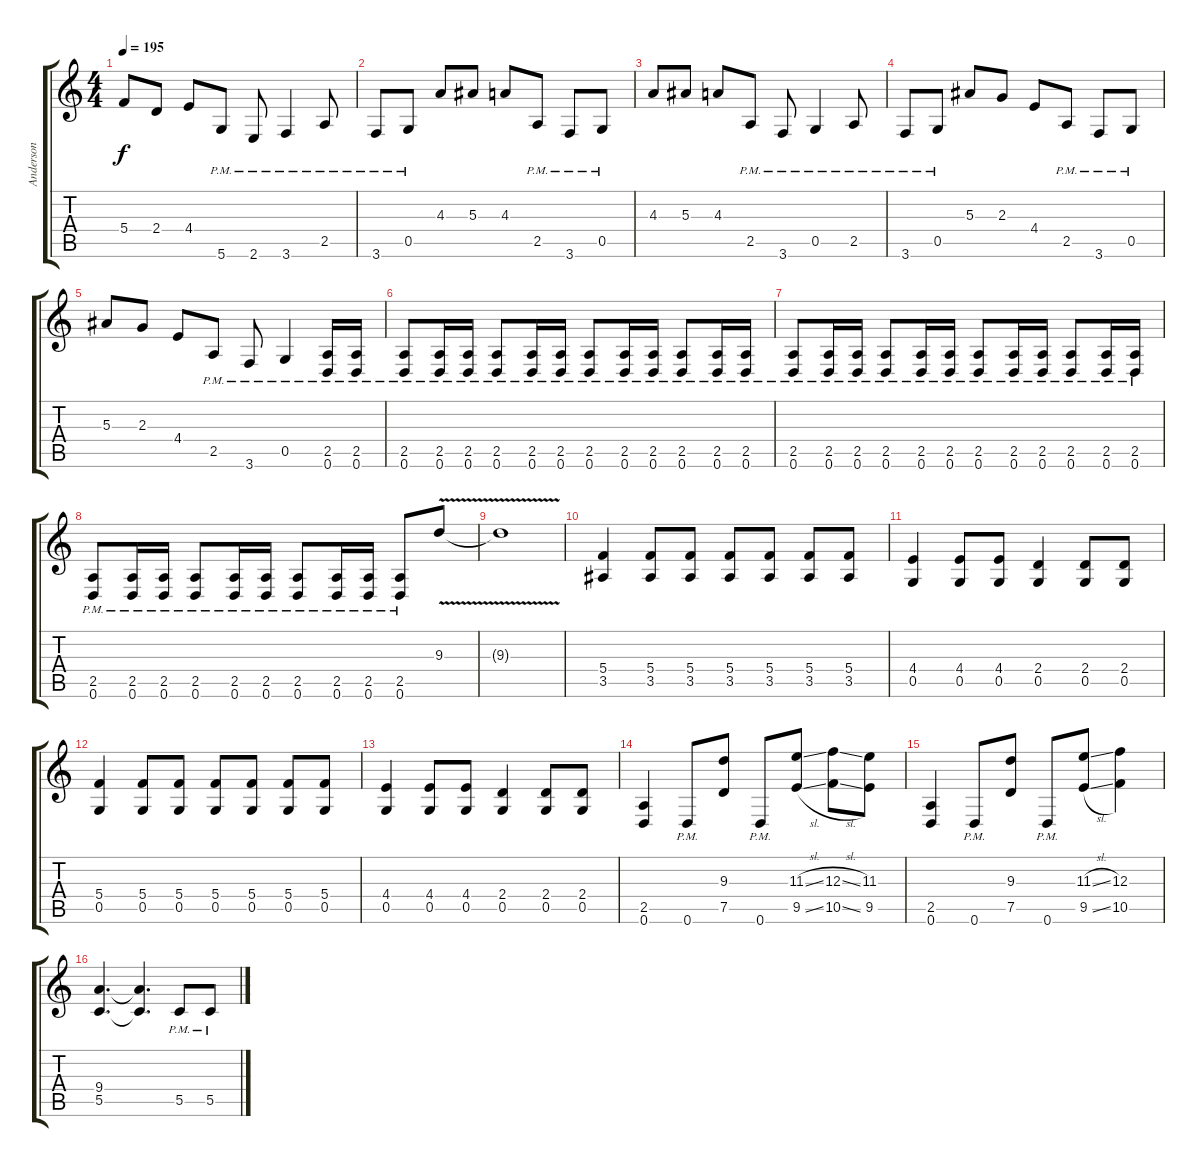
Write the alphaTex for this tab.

\track ("Anderson" "Anderson") {instrument distortionguitar}
\staff {score tabs}
\tuning (D4 A3 F3 C3 G2 D2) {hide}
\ts (4 4)
\tempo 195
\clef g2
\ks c
5.4.8{dy f} 2.4.8 4.4.8 5.6{pm}.8 2.6{pm}.8 3.6{pm}.4 2.5{pm}.8 |
3.6{pm}.8 0.5{pm}.8 4.3.8 5.3.8 4.3.8 2.5{pm}.8 3.6{pm}.8 0.5{pm}.8 |
4.3.8 5.3.8 4.3.8 2.5{pm}.8 3.6{pm}.8 0.5{pm}.4 2.5{pm}.8 |
3.6{pm}.8 0.5{pm}.8 5.3.8 2.3.8 4.4.8 2.5{pm}.8 3.6{pm}.8 0.5{pm}.8 |
5.3.8 2.3.8 4.4.8 2.5{pm}.8 3.6{pm}.8 0.5{pm}.4 (2.5{pm} 0.6{pm}).16 (2.5{pm} 0.6{pm}).16 |
(2.5{pm} 0.6{pm}).8 (2.5{pm} 0.6{pm}).16 (2.5{pm} 0.6{pm}).16 (2.5{pm} 0.6{pm}).8 (2.5{pm} 0.6{pm}).16 (2.5{pm} 0.6{pm}).16 (2.5{pm} 0.6{pm}).8 (2.5{pm} 0.6{pm}).16 (2.5{pm} 0.6{pm}).16 (2.5{pm} 0.6{pm}).8 (2.5{pm} 0.6{pm}).16 (2.5{pm} 0.6{pm}).16 |
(2.5{pm} 0.6{pm}).8 (2.5{pm} 0.6{pm}).16 (2.5{pm} 0.6{pm}).16 (2.5{pm} 0.6{pm}).8 (2.5{pm} 0.6{pm}).16 (2.5{pm} 0.6{pm}).16 (2.5{pm} 0.6{pm}).8 (2.5{pm} 0.6{pm}).16 (2.5{pm} 0.6{pm}).16 (2.5{pm} 0.6{pm}).8 (2.5{pm} 0.6{pm}).16 (2.5{pm} 0.6{pm}).16 |
(2.5{pm} 0.6{pm}).8 (2.5{pm} 0.6{pm}).16 (2.5{pm} 0.6{pm}).16 (2.5{pm} 0.6{pm}).8 (2.5{pm} 0.6{pm}).16 (2.5{pm} 0.6{pm}).16 (2.5{pm} 0.6{pm}).8 (2.5{pm} 0.6{pm}).16 (2.5{pm} 0.6{pm}).16 (2.5{pm} 0.6{pm}).8 9.3{v}.8 |
9.3{t}.1 |
(5.4 3.5).4 (5.4 3.5).8 (5.4 3.5).8 (5.4 3.5).8 (5.4 3.5).8 (5.4 3.5).8 (5.4 3.5).8 |
(4.4 0.5).4 (4.4 0.5).8 (4.4 0.5).8 (2.4 0.5).4 (2.4 0.5).8 (2.4 0.5).8 |
(5.4 0.5).4 (5.4 0.5).8 (5.4 0.5).8 (5.4 0.5).8 (5.4 0.5).8 (5.4 0.5).8 (5.4 0.5).8 |
(4.4 0.5).4 (4.4 0.5).8 (4.4 0.5).8 (2.4 0.5).4 (2.4 0.5).8 (2.4 0.5).8 |
(2.5 0.6).4 0.6{pm}.8 (9.3 7.5).8 0.6{pm}.8 (11.3{sl} 9.5{sl}).8 (12.3{sl} 10.5{sl}).8 (11.3 9.5).8 |
(2.5 0.6).4 0.6{pm}.8 (9.3 7.5).8 0.6{pm}.8 (11.3{sl} 9.5{sl}).8 (12.3 10.5).4 |
(9.4 5.5).4{d} (9.4{t} 5.5{t}).4{d} 5.5{pm}.8 5.5{pm}.8
